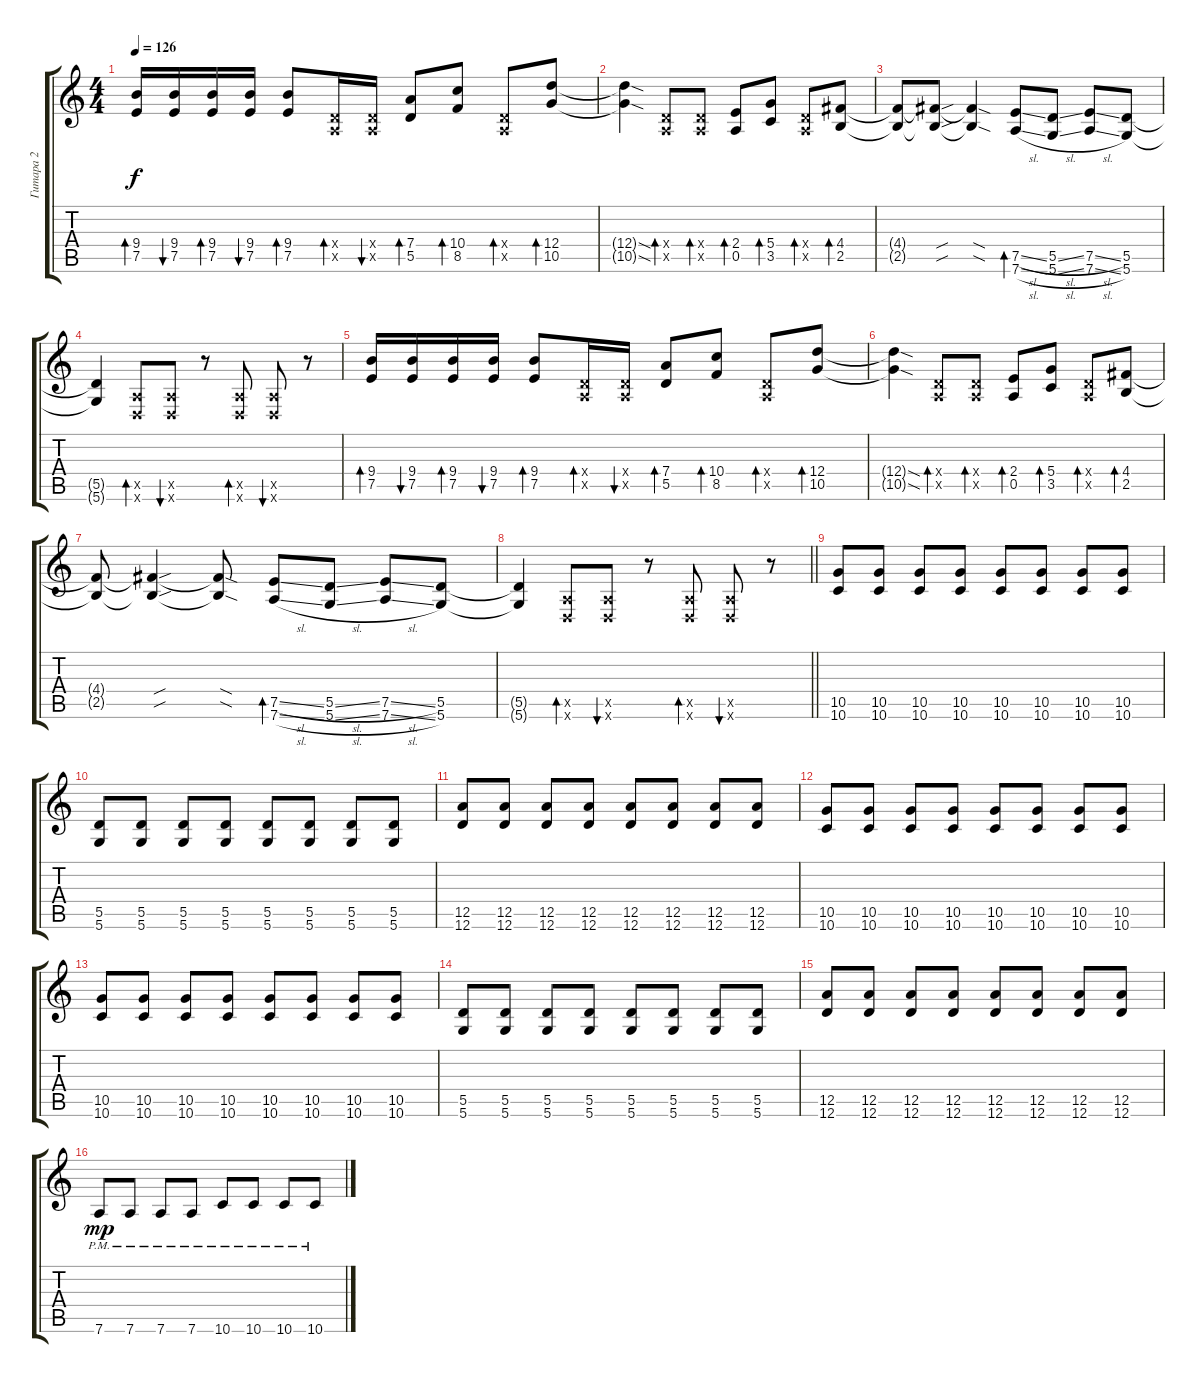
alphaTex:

\track ("Гитара 2" "Гитара 2") {instrument overdrivenguitar}
\staff {score tabs}
\tuning (E4 B3 G3 D3 A2 D2) {hide}
\ts (4 4)
\tempo 126
\clef g2
\ks c
(9.4 7.5).16{bd 60 dy f} (9.4 7.5).16{bu 60} (9.4 7.5).16{bd 60} (9.4 7.5).16{bu 60} (9.4 7.5).8{bd 60} (0.4{x} 0.5{x}).16{bd 60} (0.4{x} 0.5{x}).16{bu 60} (7.4 5.5).8{bd 60} (10.4 8.5).8{bd 60} (0.4{x} 0.5{x}).8{bd 60} (12.4 10.5).8{bd 60} |
(12.4{sod t} 10.5{sod t}).4 (0.4{x} 0.5{x}).8{bd 60} (0.4{x} 0.5{x}).8{bd 60} (2.4 0.5).8{bd 60} (5.4 3.5).8{bd 60} (0.4{x} 0.5{x}).8{bd 60} (4.4 2.5).8{bd 60} |
(4.4{t} 2.5{t}).8 (4.4{sou t} 2.5{sou t}).8 (4.4{sod t} 2.5{sod t}).4 (7.5{sl} 7.6{sl}).8{bd 60} (5.5{sl} 5.6{sl}).8 (7.5{sl} 7.6{sl}).8 (5.5 5.6).8 |
(5.5{t} 5.6{t}).4 (0.5{x} 0.6{x}).8{bd 60} (0.5{x} 0.6{x}).8{bu 60} r.8 (0.5{x} 0.6{x}).8{bd 60} (0.5{x} 0.6{x}).8{bu 60} r.8 |
(9.4 7.5).16{bd 60} (9.4 7.5).16{bu 60} (9.4 7.5).16{bd 60} (9.4 7.5).16{bu 60} (9.4 7.5).8{bd 60} (0.4{x} 0.5{x}).16{bd 60} (0.4{x} 0.5{x}).16{bu 60} (7.4 5.5).8{bd 60} (10.4 8.5).8{bd 60} (0.4{x} 0.5{x}).8{bd 60} (12.4 10.5).8{bd 60} |
(12.4{sod t} 10.5{sod t}).4 (0.4{x} 0.5{x}).8{bd 60} (0.4{x} 0.5{x}).8{bd 60} (2.4 0.5).8{bd 60} (5.4 3.5).8{bd 60} (0.4{x} 0.5{x}).8{bd 60} (4.4 2.5).8{bd 60} |
(4.4{t} 2.5{t}).8 (4.4{sou t} 2.5{sou t}).4 (4.4{sod t} 2.5{sod t}).8 (7.5{sl} 7.6{sl}).8{bd 60} (5.5{sl} 5.6{sl}).8 (7.5{sl} 7.6{sl}).8 (5.5 5.6).8 |
\barLineRight lightlight
(5.5{t} 5.6{t}).4 (0.5{x} 0.6{x}).8{bd 60} (0.5{x} 0.6{x}).8{bu 60} r.8 (0.5{x} 0.6{x}).8{bd 60} (0.5{x} 0.6{x}).8{bu 60} r.8 |
\section ("" "")
(10.5 10.6).8 (10.5 10.6).8 (10.5 10.6).8 (10.5 10.6).8 (10.5 10.6).8 (10.5 10.6).8 (10.5 10.6).8 (10.5 10.6).8 |
(5.5 5.6).8 (5.5 5.6).8 (5.5 5.6).8 (5.5 5.6).8 (5.5 5.6).8 (5.5 5.6).8 (5.5 5.6).8 (5.5 5.6).8 |
(12.5 12.6).8 (12.5 12.6).8 (12.5 12.6).8 (12.5 12.6).8 (12.5 12.6).8 (12.5 12.6).8 (12.5 12.6).8 (12.5 12.6).8 |
(10.5 10.6).8 (10.5 10.6).8 (10.5 10.6).8 (10.5 10.6).8 (10.5 10.6).8 (10.5 10.6).8 (10.5 10.6).8 (10.5 10.6).8 |
(10.5 10.6).8 (10.5 10.6).8 (10.5 10.6).8 (10.5 10.6).8 (10.5 10.6).8 (10.5 10.6).8 (10.5 10.6).8 (10.5 10.6).8 |
(5.5 5.6).8 (5.5 5.6).8 (5.5 5.6).8 (5.5 5.6).8 (5.5 5.6).8 (5.5 5.6).8 (5.5 5.6).8 (5.5 5.6).8 |
(12.5 12.6).8 (12.5 12.6).8 (12.5 12.6).8 (12.5 12.6).8 (12.5 12.6).8 (12.5 12.6).8 (12.5 12.6).8 (12.5 12.6).8 |
7.6{pm}.8{dy mp} 7.6{pm}.8 7.6{pm}.8 7.6{pm}.8 10.6{pm}.8 10.6{pm}.8 10.6{pm}.8 10.6{pm}.8
